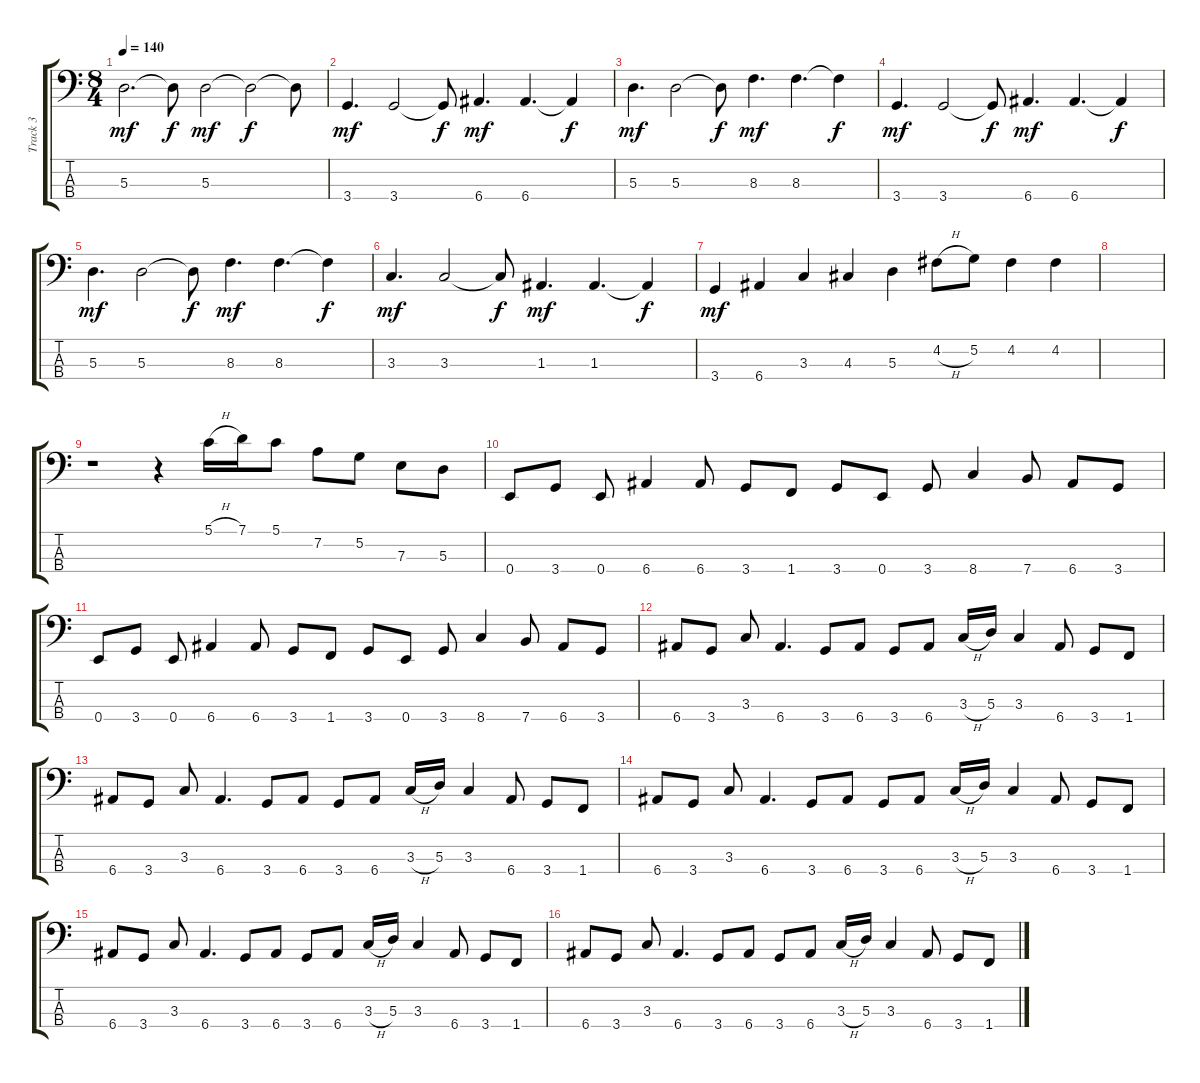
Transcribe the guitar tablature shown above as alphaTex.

\track ("Track 3" "Track 3") {instrument electricbassfinger}
\staff {score tabs}
\tuning (G2 D2 A1 E1) {hide}
\ts (8 4)
\tempo 140
\clef f4
\ks c
5.3.2{d dy mf} 5.3{t}.8{dy f} 5.3.2{dy mf} 5.3{t}.2{dy f} 5.3{t}.8 |
3.4.4{d dy mf} 3.4.2 3.4{t}.8{dy f} 6.4.4{d dy mf} 6.4.4{d} 6.4{t}.4{dy f} |
5.3.4{d dy mf} 5.3.2 5.3{t}.8{dy f} 8.3.4{d dy mf} 8.3.4{d} 8.3{t}.4{dy f} |
3.4.4{d dy mf} 3.4.2 3.4{t}.8{dy f} 6.4.4{d dy mf} 6.4.4{d} 6.4{t}.4{dy f} |
5.3.4{d dy mf} 5.3.2 5.3{t}.8{dy f} 8.3.4{d dy mf} 8.3.4{d} 8.3{t}.4{dy f} |
3.3.4{d dy mf} 3.3.2 3.3{t}.8{dy f} 1.3.4{d dy mf} 1.3.4{d} 1.3{t}.4{dy f} |
3.4.4{dy mf} 6.4.4 3.3.4 4.3.4 5.3.4 4.2{h}.8 5.2.8 4.2.4 4.2.4 |
|
r.1 r.4 5.1{h}.16 7.1.16 5.1.8 7.2.8 5.2.8 7.3.8 5.3.8 |
0.4.8 3.4.8 0.4.8 6.4.4 6.4.8 3.4.8 1.4.8 3.4.8 0.4.8 3.4.8 8.4.4 7.4.8 6.4.8 3.4.8 |
0.4.8 3.4.8 0.4.8 6.4.4 6.4.8 3.4.8 1.4.8 3.4.8 0.4.8 3.4.8 8.4.4 7.4.8 6.4.8 3.4.8 |
6.4.8 3.4.8 3.3.8 6.4.4{d} 3.4.8 6.4.8 3.4.8 6.4.8 3.3{h}.16 5.3.16 3.3.4 6.4.8 3.4.8 1.4.8 |
6.4.8 3.4.8 3.3.8 6.4.4{d} 3.4.8 6.4.8 3.4.8 6.4.8 3.3{h}.16 5.3.16 3.3.4 6.4.8 3.4.8 1.4.8 |
6.4.8 3.4.8 3.3.8 6.4.4{d} 3.4.8 6.4.8 3.4.8 6.4.8 3.3{h}.16 5.3.16 3.3.4 6.4.8 3.4.8 1.4.8 |
6.4.8 3.4.8 3.3.8 6.4.4{d} 3.4.8 6.4.8 3.4.8 6.4.8 3.3{h}.16 5.3.16 3.3.4 6.4.8 3.4.8 1.4.8 |
6.4.8 3.4.8 3.3.8 6.4.4{d} 3.4.8 6.4.8 3.4.8 6.4.8 3.3{h}.16 5.3.16 3.3.4 6.4.8 3.4.8 1.4.8
